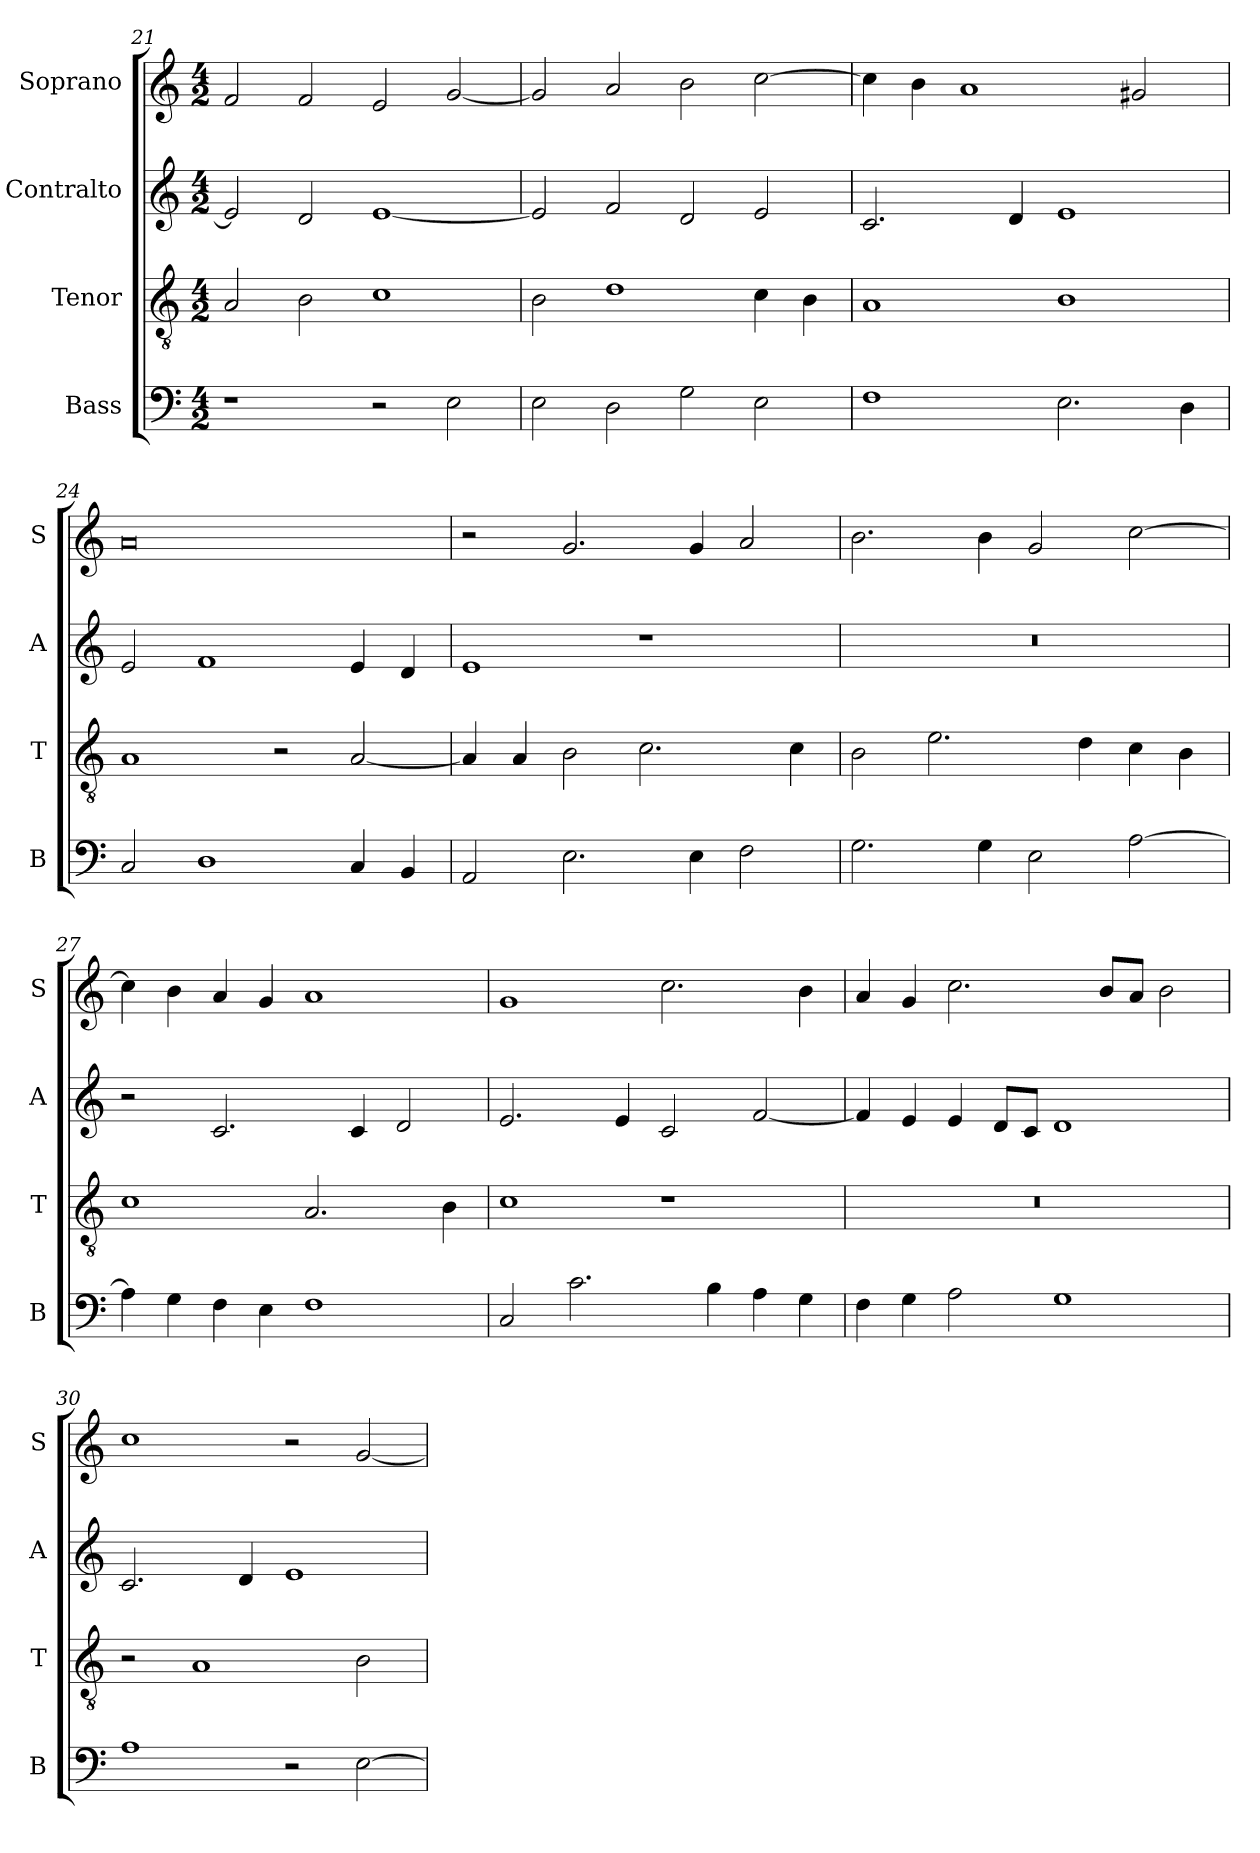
**kern	**kern	**kern	**kern
*part4	*part3	*part2	*part1
*staff4	*staff3	*staff2	*staff1
*I"Bass	*I"Tenor	*I"Contralto	*I"Soprano
*I'B	*I'T	*I'A	*I'S
*clefF4	*clefGv2	*clefG2	*clefG2
*k[]	*k[]	*k[]	*k[]
*A:aeo	*A:aeo	*A:aeo	*A:aeo
*M4/2	*M4/2	*M4/2	*M4/2
=21	=21	=21	=21
1r	2A	2e]	2f
.	2B	2d	2f
2r	1c	[1e	2e
2E	.	.	[2g
=22	=22	=22	=22
2E	2B	2e]	2g]
2D	1d	2f	2a
2G	.	2d	2b
2E	4c	2e	[2cc
.	4B	.	.
=23	=23	=23	=23
1F	1A	2.c	4cc]
.	.	.	4b
.	.	.	1a
.	.	4d	.
2.E	1B	1e	.
.	.	.	2g#X
4D	.	.	.
=24	=24	=24	=24
2C	1A	2e	0a
1D	.	1f	.
.	2r	.	.
4C	[2A	4e	.
4BB	.	4d	.
=25	=25	=25	=25
2AA	4A]	1e	2r
.	4A	.	.
2.E	2B	.	2.g
.	2.c	1r	.
4E	.	.	4g
2F	.	.	2a
.	4c	.	.
=26	=26	=26	=26
2.G	2B	0r	2.b
.	2.e	.	.
4G	.	.	4b
2E	.	.	2g
.	4d	.	.
[2A	4c	.	[2cc
.	4B	.	.
=27	=27	=27	=27
4A]	1c	2r	4cc]
4G	.	.	4b
4F	.	2.c	4a
4E	.	.	4g
1F	2.A	.	1a
.	.	4c	.
.	.	2d	.
.	4B	.	.
=28	=28	=28	=28
2C	1c	2.e	1g
2.c	.	.	.
.	.	4e	.
.	1r	2c	2.cc
4B	.	.	.
4A	.	[2f	.
4G	.	.	4b
=29	=29	=29	=29
4F	0r	4f]	4a
4G	.	4e	4g
2A	.	4e	2.cc
.	.	8d/L	.
.	.	8c/J	.
1G	.	1d	.
.	.	.	8b/L
.	.	.	8a/J
.	.	.	2b
=30	=30	=30	=30
1A	2r	2.c	1cc
.	1A	.	.
.	.	4d	.
2r	.	1e	2r
[2E	2B	.	[2g
=	=	=	=
*-	*-	*-	*-
